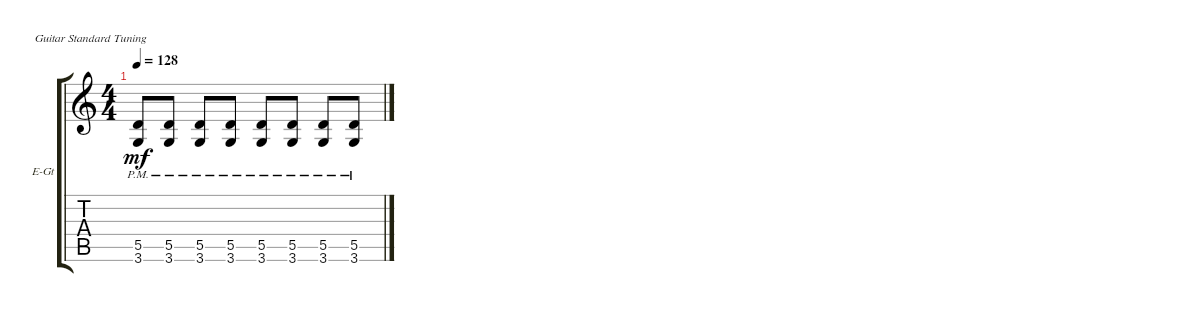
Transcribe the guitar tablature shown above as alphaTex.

\defaultSystemsLayout 4
\bracketExtendMode groupsimilarinstruments
\firstSystemTrackNameOrientation horizontal
\otherSystemsTrackNameOrientation horizontal
\track ("Distortion 2" "E-Gt") {instrument distortionguitar}
\staff {score tabs}
\tuning (E4 B3 G3 D3 A2 E2)
\ts (4 4)
\tempo 128
\clef g2
\ks c
(3.6{pm} 5.5{pm}).8{dy mf} (3.6{pm} 5.5{pm}).8 (3.6{pm} 5.5{pm}).8 (3.6{pm} 5.5{pm}).8 (3.6{pm} 5.5{pm}).8 (5.5{pm} 3.6{pm}).8 (5.5{pm} 3.6{pm}).8 (5.5{pm} 3.6{pm}).8
